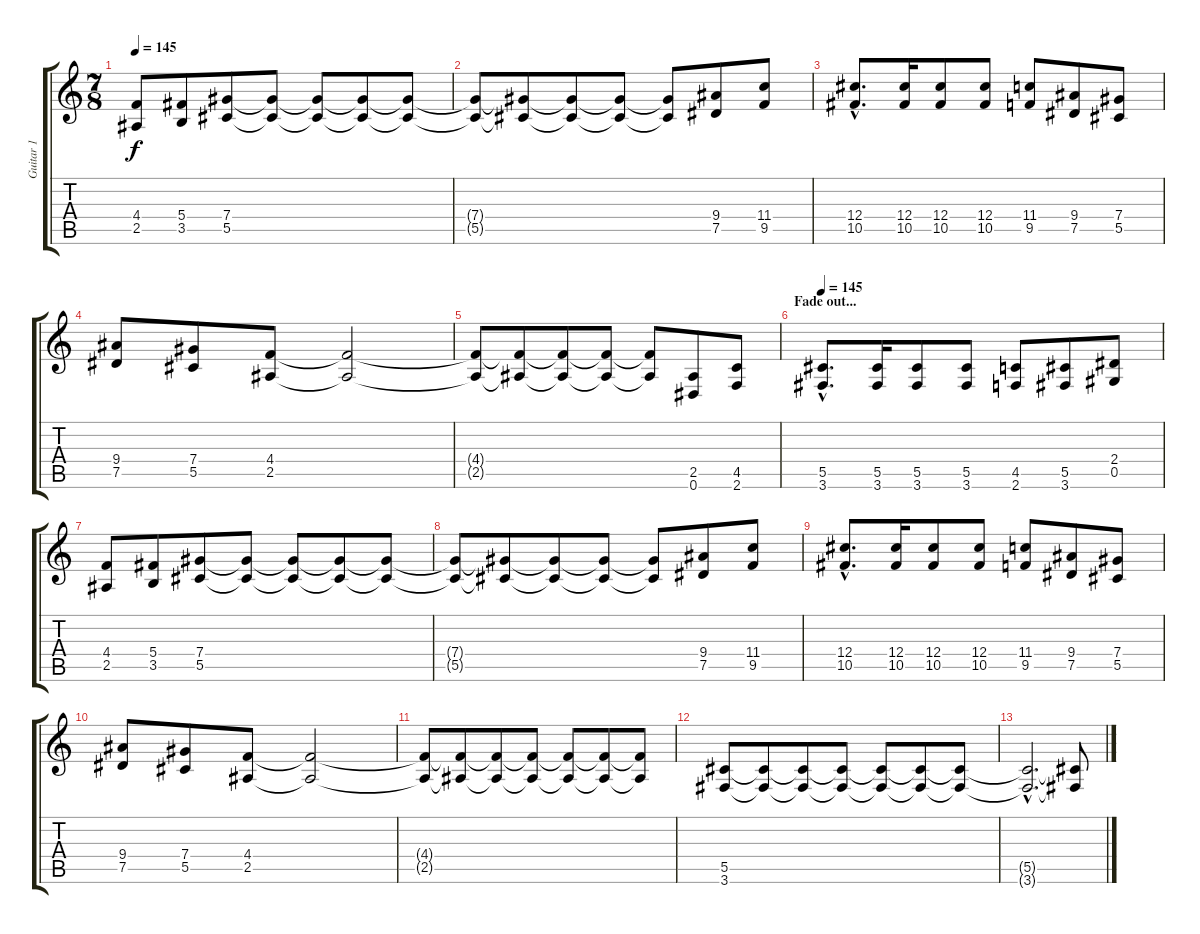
\track ("Guitar 1" "Guitar 1") {instrument distortionguitar}
\staff {score tabs}
\tuning (Eb4 Bb3 Gb3 Db3 Ab2 Eb2) {hide}
\ts (7 8)
\tempo 145
\clef g2
\ks c
(4.4 2.5).8{dy f} (5.4 3.5).8 (7.4 5.5).8 (7.4{t} 5.5{t}).8 (7.4{t} 5.5{t}).8 (7.4{t} 5.5{t}).8 (7.4{t} 5.5{t}).8 |
(7.4{t} 5.5{t}).8 (7.4{t} 5.5{t}).8 (7.4{t} 5.5{t}).8 (7.4{t} 5.5{t}).8 (7.4{t} 5.5{t}).8 (9.4 7.5).8 (11.4 9.5).8 |
(12.4{hac} 10.5{hac}).8{d} (12.4 10.5).16 (12.4 10.5).8 (12.4 10.5).8 (11.4 9.5).8 (9.4 7.5).8 (7.4 5.5).8 |
(9.4 7.5).8 (7.4 5.5).8 (4.4 2.5).8 (4.4{t} 2.5{t}).2 |
(4.4{t} 2.5{t}).8 (4.4{t} 2.5{t}).8 (4.4{t} 2.5{t}).8 (4.4{t} 2.5{t}).8 (4.4{t} 2.5{t}).8 (2.5 0.6).8 (4.5 2.6).8 |
\section ("" "Fade out...")
\tempo 145
(5.5{hac} 3.6{hac}).8{d volume 16} (5.5 3.6).16 (5.5 3.6).8 (5.5 3.6).8 (4.5 2.6).8 (5.5 3.6).8 (2.4 0.5).8 |
(4.4 2.5).8 (5.4 3.5).8 (7.4 5.5).8 (7.4{t} 5.5{t}).8 (7.4{t} 5.5{t}).8 (7.4{t} 5.5{t}).8 (7.4{t} 5.5{t}).8 |
(7.4{t} 5.5{t}).8 (7.4{t} 5.5{t}).8 (7.4{t} 5.5{t}).8 (7.4{t} 5.5{t}).8 (7.4{t} 5.5{t}).8 (9.4 7.5).8 (11.4 9.5).8 |
(12.4{hac} 10.5{hac}).8{d} (12.4 10.5).16 (12.4 10.5).8 (12.4 10.5).8 (11.4 9.5).8 (9.4 7.5).8 (7.4 5.5).8 |
(9.4 7.5).8 (7.4 5.5).8 (4.4 2.5).8 (4.4{t} 2.5{t}).2 |
(4.4{t} 2.5{t}).8 (4.4{t} 2.5{t}).8 (4.4{t} 2.5{t}).8 (4.4{t} 2.5{t}).8 (4.4{t} 2.5{t}).8 (4.4{t} 2.5{t}).8 (4.4{t} 2.5{t}).8 |
(5.5 3.6).8 (5.5{t} 3.6{t}).8 (5.5{t} 3.6{t}).8 (5.5{t} 3.6{t}).8 (5.5{t} 3.6{t}).8 (5.5{t} 3.6{t}).8 (5.5{t} 3.6{t}).8 |
(5.5{hac t} 3.6{hac t}).2{d} (5.5{t} 3.6{t}).8
